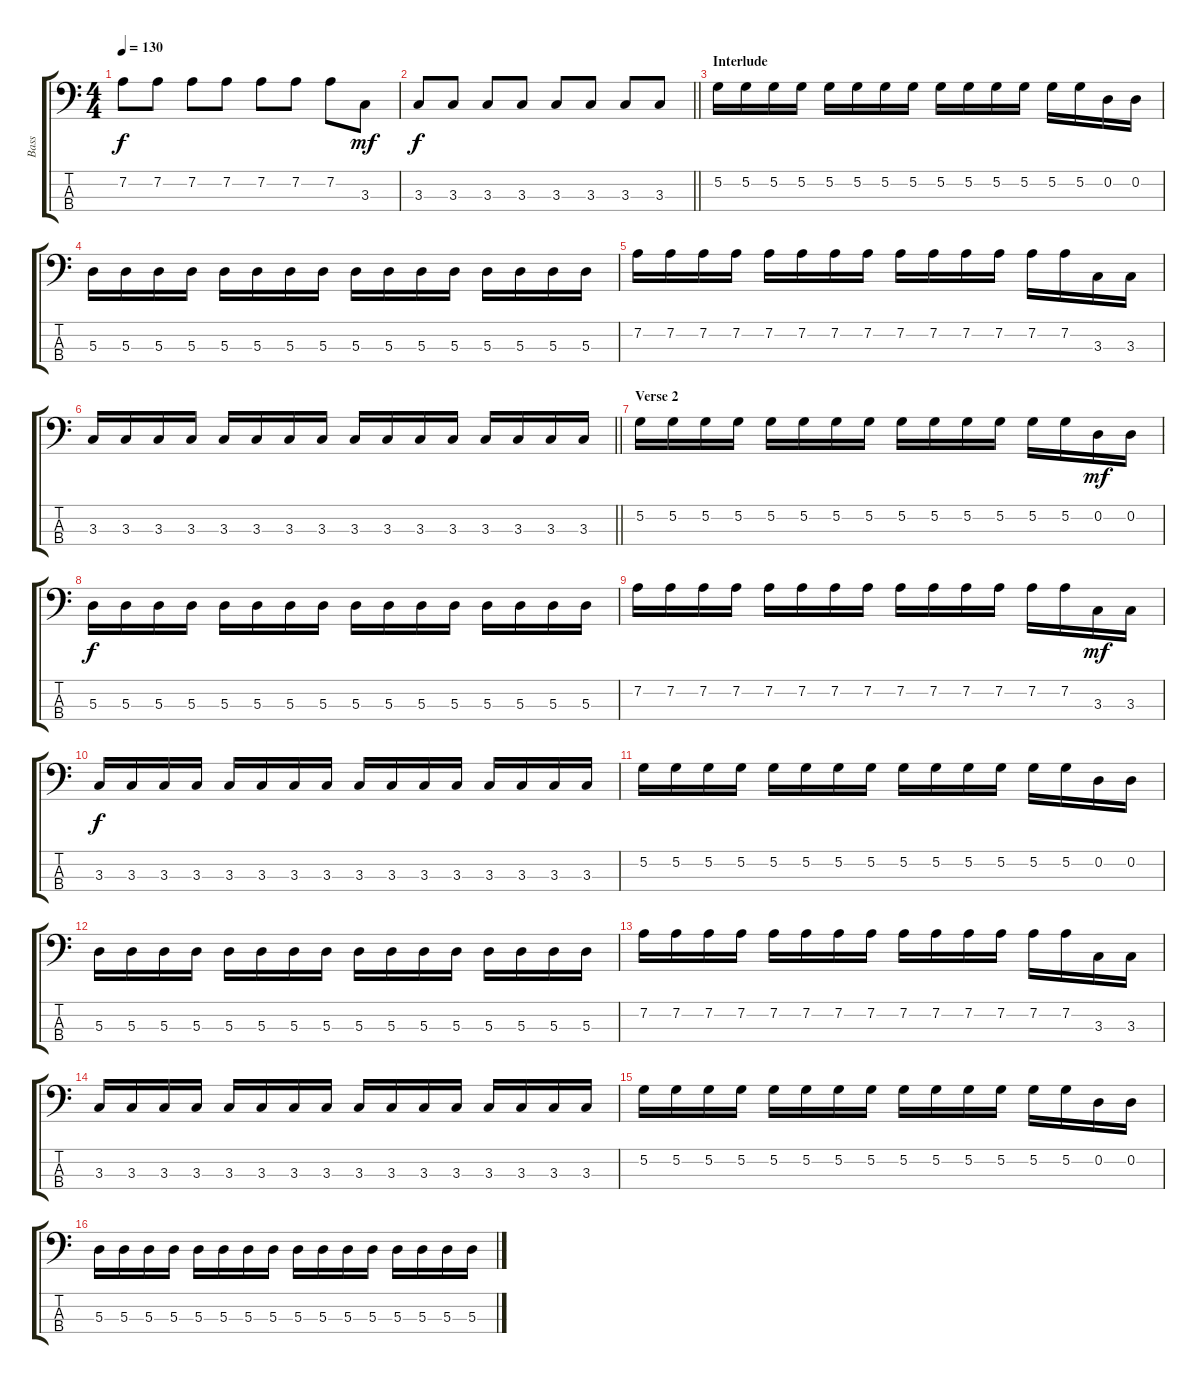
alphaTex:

\track ("Bass" "Bass") {instrument synthbass1}
\staff {score tabs}
\tuning (G2 D2 A1 D1) {hide}
\ts (4 4)
\tempo 130
\clef f4
\ks c
7.2.8{dy f} 7.2.8 7.2.8 7.2.8 7.2.8 7.2.8 7.2.8 3.3.8{dy mf} |
\barLineRight lightlight
3.3.8{dy f} 3.3.8 3.3.8 3.3.8 3.3.8 3.3.8 3.3.8 3.3.8 |
\section ("" "Interlude")
5.2.16 5.2.16 5.2.16 5.2.16 5.2.16 5.2.16 5.2.16 5.2.16 5.2.16 5.2.16 5.2.16 5.2.16 5.2.16 5.2.16 0.2.16 0.2.16 |
5.3.16 5.3.16 5.3.16 5.3.16 5.3.16 5.3.16 5.3.16 5.3.16 5.3.16 5.3.16 5.3.16 5.3.16 5.3.16 5.3.16 5.3.16 5.3.16 |
7.2.16 7.2.16 7.2.16 7.2.16 7.2.16 7.2.16 7.2.16 7.2.16 7.2.16 7.2.16 7.2.16 7.2.16 7.2.16 7.2.16 3.3.16 3.3.16 |
\barLineRight lightlight
3.3.16 3.3.16 3.3.16 3.3.16 3.3.16 3.3.16 3.3.16 3.3.16 3.3.16 3.3.16 3.3.16 3.3.16 3.3.16 3.3.16 3.3.16 3.3.16 |
\section ("" "Verse 2")
5.2.16 5.2.16 5.2.16 5.2.16 5.2.16 5.2.16 5.2.16 5.2.16 5.2.16 5.2.16 5.2.16 5.2.16 5.2.16 5.2.16 0.2.16{dy mf} 0.2.16 |
5.3.16{dy f} 5.3.16 5.3.16 5.3.16 5.3.16 5.3.16 5.3.16 5.3.16 5.3.16 5.3.16 5.3.16 5.3.16 5.3.16 5.3.16 5.3.16 5.3.16 |
7.2.16 7.2.16 7.2.16 7.2.16 7.2.16 7.2.16 7.2.16 7.2.16 7.2.16 7.2.16 7.2.16 7.2.16 7.2.16 7.2.16 3.3.16{dy mf} 3.3.16 |
3.3.16{dy f} 3.3.16 3.3.16 3.3.16 3.3.16 3.3.16 3.3.16 3.3.16 3.3.16 3.3.16 3.3.16 3.3.16 3.3.16 3.3.16 3.3.16 3.3.16 |
5.2.16 5.2.16 5.2.16 5.2.16 5.2.16 5.2.16 5.2.16 5.2.16 5.2.16 5.2.16 5.2.16 5.2.16 5.2.16 5.2.16 0.2.16 0.2.16 |
5.3.16 5.3.16 5.3.16 5.3.16 5.3.16 5.3.16 5.3.16 5.3.16 5.3.16 5.3.16 5.3.16 5.3.16 5.3.16 5.3.16 5.3.16 5.3.16 |
7.2.16 7.2.16 7.2.16 7.2.16 7.2.16 7.2.16 7.2.16 7.2.16 7.2.16 7.2.16 7.2.16 7.2.16 7.2.16 7.2.16 3.3.16 3.3.16 |
3.3.16 3.3.16 3.3.16 3.3.16 3.3.16 3.3.16 3.3.16 3.3.16 3.3.16 3.3.16 3.3.16 3.3.16 3.3.16 3.3.16 3.3.16 3.3.16 |
5.2.16 5.2.16 5.2.16 5.2.16 5.2.16 5.2.16 5.2.16 5.2.16 5.2.16 5.2.16 5.2.16 5.2.16 5.2.16 5.2.16 0.2.16 0.2.16 |
5.3.16 5.3.16 5.3.16 5.3.16 5.3.16 5.3.16 5.3.16 5.3.16 5.3.16 5.3.16 5.3.16 5.3.16 5.3.16 5.3.16 5.3.16 5.3.16
